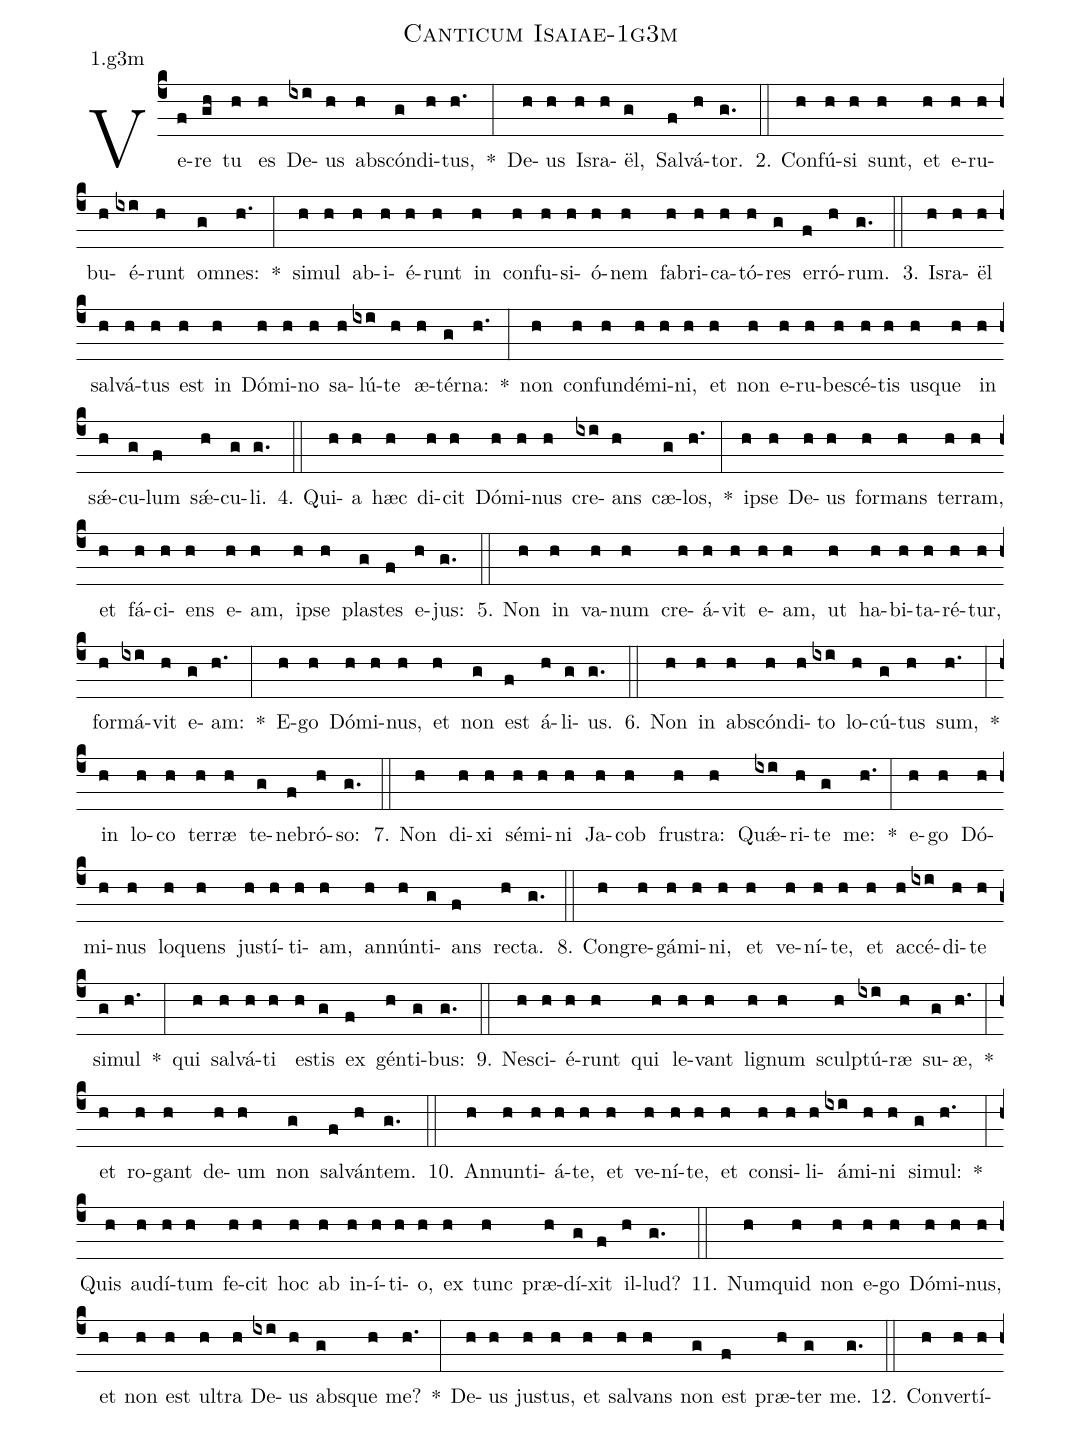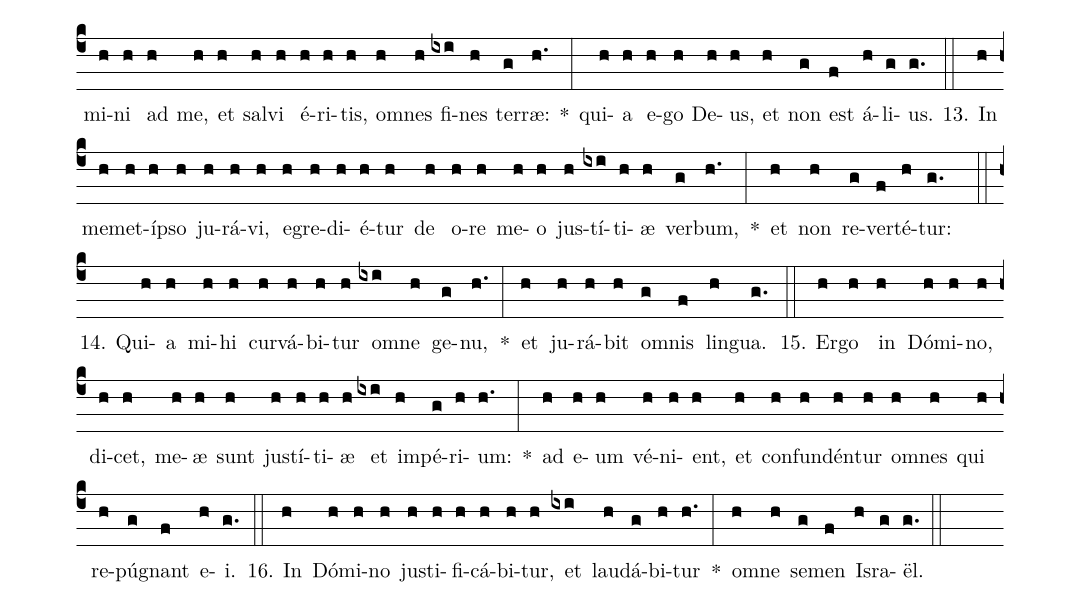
name: Canticum Isaiae-1g3m;
annotation: 1.g3m;
%%
(c4)Ve(f)re(gh) tu(h) es(h) De(ixi)us(h) abs(h)cón(g)di(h)tus,(h.) *(:) De(h)us(h) Is(h)ra(h)ël,(g) Sal(f)vá(h)tor.(g.) (::)
2. Con(h)fú(h)si(h) sunt,(h) et(h) e(h)ru(h)bu(h)é(ixi)runt(h) om(g)nes:(h.) *(:) si(h)mul(h) ab(h)i(h)é(h)runt(h) in(h) con(h)fu(h)si(h)ó(h)nem(h) fa(h)bri(h)ca(h)tó(h)res(g) er(f)ró(h)rum.(g.) (::)
3. Is(h)ra(h)ël(h) sal(h)vá(h)tus(h) est(h) in(h) Dó(h)mi(h)no(h) sa(h)lú(ixi)te(h) æ(h)tér(g)na:(h.) *(:) non(h) con(h)fun(h)dé(h)mi(h)ni,(h) et(h) non(h) e(h)ru(h)be(h)scé(h)tis(h) us(h)que(h) in(h) sǽ(h)cu(g)lum(f) sǽ(h)cu(g)li.(g.) (::)
4. Qui(h)a(h) hæc(h) di(h)cit(h) Dó(h)mi(h)nus(h) cre(ixi)ans(h) cæ(g)los,(h.) *(:) ip(h)se(h) De(h)us(h) for(h)mans(h) ter(h)ram,(h) et(h) fá(h)ci(h)ens(h) e(h)am,(h) ip(h)se(h) plas(g)tes(f) e(h)jus:(g.) (::)
5. Non(h) in(h) va(h)num(h) cre(h)á(h)vit(h) e(h)am,(h) ut(h) ha(h)bi(h)ta(h)ré(h)tur,(h) for(h)má(ixi)vit(h) e(g)am:(h.) *(:) E(h)go(h) Dó(h)mi(h)nus,(h) et(h) non(g) est(f) á(h)li(g)us.(g.) (::)
6. Non(h) in(h) abs(h)cón(h)di(h)to(ixi) lo(h)cú(g)tus(h) sum,(h.) *(:) in(h) lo(h)co(h) ter(h)ræ(h) te(g)ne(f)bró(h)so:(g.) (::)
7. Non(h) di(h)xi(h) sé(h)mi(h)ni(h) Ja(h)cob(h) frus(h)tra:(h) Quǽ(ixi)ri(h)te(g) me:(h.) *(:) e(h)go(h) Dó(h)mi(h)nus(h) lo(h)quens(h) jus(h)tí(h)ti(h)am,(h) an(h)nún(h)ti(g)ans(f) rec(h)ta.(g.) (::)
8. Con(h)gre(h)gá(h)mi(h)ni,(h) et(h) ve(h)ní(h)te,(h) et(h) ac(h)cé(ixi)di(h)te(h) si(g)mul(h.) *(:) qui(h) sal(h)vá(h)ti(h) es(h)tis(g) ex(f) gén(h)ti(g)bus:(g.) (::)
9. Ne(h)sci(h)é(h)runt(h) qui(h) le(h)vant(h) li(h)gnum(h) sculp(h)tú(ixi)ræ(h) su(g)æ,(h.) *(:) et(h) ro(h)gant(h) de(h)um(h) non(g) sal(f)ván(h)tem.(g.) (::)
10. An(h)nun(h)ti(h)á(h)te,(h) et(h) ve(h)ní(h)te,(h) et(h) con(h)si(h)li(h)á(ixi)mi(h)ni(h) si(g)mul:(h.) *(:) Quis(h) au(h)dí(h)tum(h) fe(h)cit(h) hoc(h) ab(h) in(h)í(h)ti(h)o,(h) ex(h) tunc(h) præ(h)dí(g)xit(f) il(h)lud?(g.) (::)
11. Num(h)quid(h) non(h) e(h)go(h) Dó(h)mi(h)nus,(h) et(h) non(h) est(h) ul(h)tra(h) De(ixi)us(h) abs(g)que(h) me?(h.) *(:) De(h)us(h) jus(h)tus,(h) et(h) sal(h)vans(h) non(g) est(f) præ(h)ter(g) me.(g.) (::)
12. Con(h)ver(h)tí(h)mi(h)ni(h) ad(h) me,(h) et(h) sal(h)vi(h) é(h)ri(h)tis,(h) om(h)nes(h) fi(ixi)nes(h) ter(g)ræ:(h.) *(:) qui(h)a(h) e(h)go(h) De(h)us,(h) et(h) non(g) est(f) á(h)li(g)us.(g.) (::)
13. In(h) me(h)met(h)íp(h)so(h) ju(h)rá(h)vi,(h) e(h)gre(h)di(h)é(h)tur(h) de(h) o(h)re(h) me(h)o(h) jus(h)tí(ixi)ti(h)æ(h) ver(g)bum,(h.) *(:) et(h) non(h) re(g)ver(f)té(h)tur:(g.) (::)
14. Qui(h)a(h) mi(h)hi(h) cur(h)vá(h)bi(h)tur(h) om(ixi)ne(h) ge(g)nu,(h.) *(:) et(h) ju(h)rá(h)bit(h) om(g)nis(f) lin(h)gua.(g.) (::)
15. Er(h)go(h) in(h) Dó(h)mi(h)no,(h) di(h)cet,(h) me(h)æ(h) sunt(h) jus(h)tí(h)ti(h)æ(h) et(ixi) im(h)pé(g)ri(h)um:(h.) *(:) ad(h) e(h)um(h) vé(h)ni(h)ent,(h) et(h) con(h)fun(h)dén(h)tur(h) om(h)nes(h) qui(h) re(h)pú(g)gnant(f) e(h)i.(g.) (::)
16. In(h) Dó(h)mi(h)no(h) jus(h)ti(h)fi(h)cá(h)bi(h)tur,(h) et(ixi) lau(h)dá(g)bi(h)tur(h.) *(:) om(h)ne(h) se(g)men(f) Is(h)ra(g)ël.(g.) (::)
